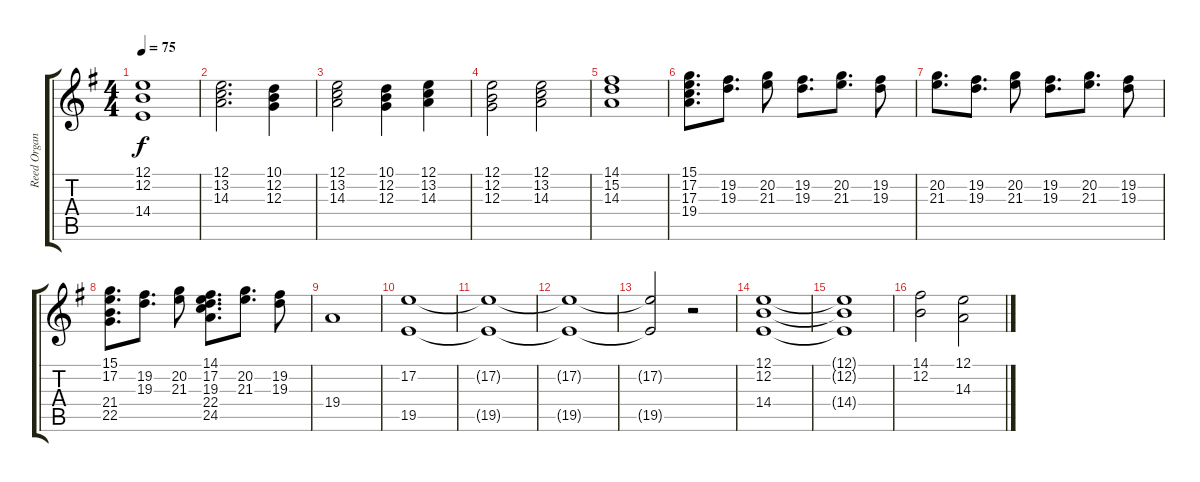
\track ("Reed Organ" "Reed Organ") {instrument reedorgan}
\staff {score tabs}
\tuning (E4 B3 G3 D3 A2 E2) {hide}
\ts (4 4)
\tempo 75
\clef g2
\ks eminor
(12.1 12.2 14.4).1{dy f} |
(12.1 13.2 14.3).2{d} (10.1 12.2 12.3).4 |
(12.1 13.2 14.3).2 (10.1 12.2 12.3).4 (12.1 13.2 14.3).4 |
(12.1 12.2 12.3).2 (12.1 13.2 14.3).2 |
(14.1 15.2 14.3).1 |
(15.1 17.2 17.3 19.4).8{d} (19.2 19.3).8{d} (20.2 21.3).8 (19.2 19.3).8{d} (20.2 21.3).8{d} (19.2 19.3).8 |
(20.2 21.3).8{d} (19.2 19.3).8{d} (20.2 21.3).8 (19.2 19.3).8{d} (20.2 21.3).8{d} (19.2 19.3).8 |
(15.1 17.2 21.4 22.5).8{d} (19.2 19.3).8{d} (20.2 21.3).8 (14.1 17.2 19.3 22.4 24.5).8{d} (20.2 21.3).8{d} (19.2 19.3).8 |
19.4.1 |
(17.2 19.5).1 |
(17.2{t} 19.5{t}).1 |
(17.2{t} 19.5{t}).1 |
(17.2{t} 19.5{t}).2 r.2 |
(12.1 12.2 14.4).1 |
(12.1{t} 12.2{t} 14.4{t}).1 |
(14.1 12.2).2 (12.1 14.3).2
